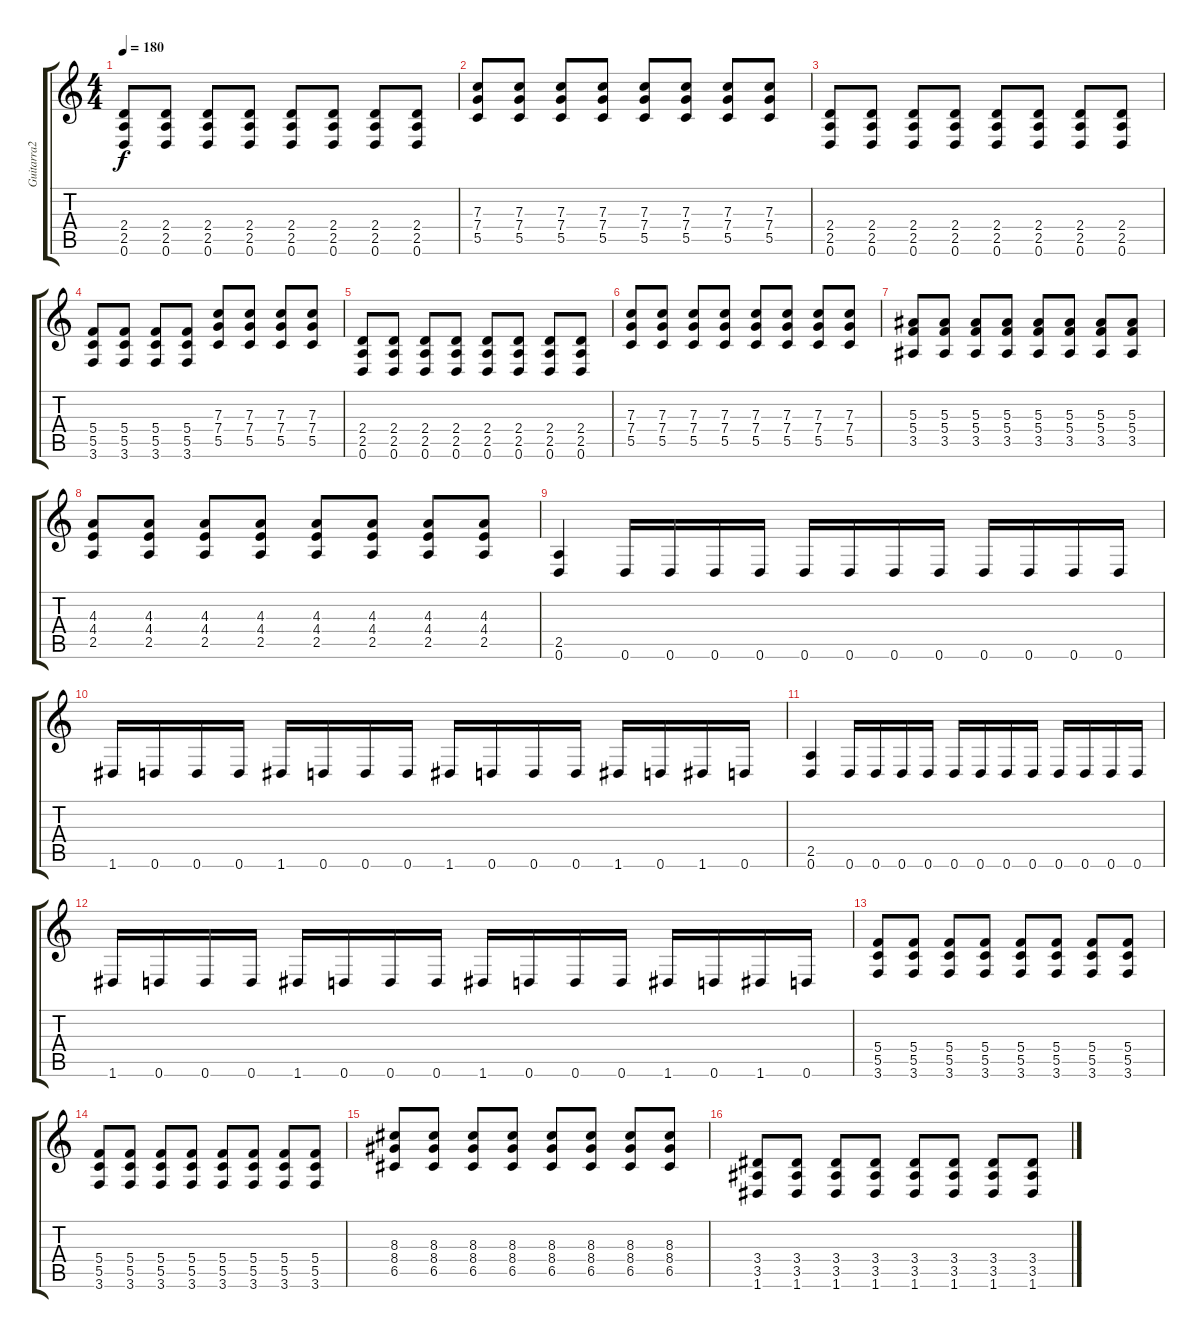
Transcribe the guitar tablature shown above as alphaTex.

\track ("Guitarra2" "Guitarra2") {instrument distortionguitar}
\staff {score tabs}
\tuning (D4 A3 F3 C3 G2 D2) {hide}
\ts (4 4)
\tempo 180
\clef g2
\ks c
(2.4 2.5 0.6).8{dy f} (2.4 2.5 0.6).8 (2.4 2.5 0.6).8 (2.4 2.5 0.6).8 (2.4 2.5 0.6).8 (2.4 2.5 0.6).8 (2.4 2.5 0.6).8 (2.4 2.5 0.6).8 |
(7.3 7.4 5.5).8 (7.3 7.4 5.5).8 (7.3 7.4 5.5).8 (7.3 7.4 5.5).8 (7.3 7.4 5.5).8 (7.3 7.4 5.5).8 (7.3 7.4 5.5).8 (7.3 7.4 5.5).8 |
(2.4 2.5 0.6).8 (2.4 2.5 0.6).8 (2.4 2.5 0.6).8 (2.4 2.5 0.6).8 (2.4 2.5 0.6).8 (2.4 2.5 0.6).8 (2.4 2.5 0.6).8 (2.4 2.5 0.6).8 |
(5.4 5.5 3.6).8 (5.4 5.5 3.6).8 (5.4 5.5 3.6).8 (5.4 5.5 3.6).8 (7.3 7.4 5.5).8 (7.3 7.4 5.5).8 (7.3 7.4 5.5).8 (7.3 7.4 5.5).8 |
(2.4 2.5 0.6).8 (2.4 2.5 0.6).8 (2.4 2.5 0.6).8 (2.4 2.5 0.6).8 (2.4 2.5 0.6).8 (2.4 2.5 0.6).8 (2.4 2.5 0.6).8 (2.4 2.5 0.6).8 |
(7.3 7.4 5.5).8 (7.3 7.4 5.5).8 (7.3 7.4 5.5).8 (7.3 7.4 5.5).8 (7.3 7.4 5.5).8 (7.3 7.4 5.5).8 (7.3 7.4 5.5).8 (7.3 7.4 5.5).8 |
(5.3 5.4 3.5).8 (5.3 5.4 3.5).8 (5.3 5.4 3.5).8 (5.3 5.4 3.5).8 (5.3 5.4 3.5).8 (5.3 5.4 3.5).8 (5.3 5.4 3.5).8 (5.3 5.4 3.5).8 |
(4.3 4.4 2.5).8 (4.3 4.4 2.5).8 (4.3 4.4 2.5).8 (4.3 4.4 2.5).8 (4.3 4.4 2.5).8 (4.3 4.4 2.5).8 (4.3 4.4 2.5).8 (4.3 4.4 2.5).8 |
(2.5 0.6).4 0.6.16 0.6.16 0.6.16 0.6.16 0.6.16 0.6.16 0.6.16 0.6.16 0.6.16 0.6.16 0.6.16 0.6.16 |
1.6.16 0.6.16 0.6.16 0.6.16 1.6.16 0.6.16 0.6.16 0.6.16 1.6.16 0.6.16 0.6.16 0.6.16 1.6.16 0.6.16 1.6.16 0.6.16 |
(2.5 0.6).4 0.6.16 0.6.16 0.6.16 0.6.16 0.6.16 0.6.16 0.6.16 0.6.16 0.6.16 0.6.16 0.6.16 0.6.16 |
1.6.16 0.6.16 0.6.16 0.6.16 1.6.16 0.6.16 0.6.16 0.6.16 1.6.16 0.6.16 0.6.16 0.6.16 1.6.16 0.6.16 1.6.16 0.6.16 |
(5.4 5.5 3.6).8 (5.4 5.5 3.6).8 (5.4 5.5 3.6).8 (5.4 5.5 3.6).8 (5.4 5.5 3.6).8 (5.4 5.5 3.6).8 (5.4 5.5 3.6).8 (5.4 5.5 3.6).8 |
(5.4 5.5 3.6).8 (5.4 5.5 3.6).8 (5.4 5.5 3.6).8 (5.4 5.5 3.6).8 (5.4 5.5 3.6).8 (5.4 5.5 3.6).8 (5.4 5.5 3.6).8 (5.4 5.5 3.6).8 |
(8.3 8.4 6.5).8 (8.3 8.4 6.5).8 (8.3 8.4 6.5).8 (8.3 8.4 6.5).8 (8.3 8.4 6.5).8 (8.3 8.4 6.5).8 (8.3 8.4 6.5).8 (8.3 8.4 6.5).8 |
(3.4 3.5 1.6).8 (3.4 3.5 1.6).8 (3.4 3.5 1.6).8 (3.4 3.5 1.6).8 (3.4 3.5 1.6).8 (3.4 3.5 1.6).8 (3.4 3.5 1.6).8 (3.4 3.5 1.6).8
